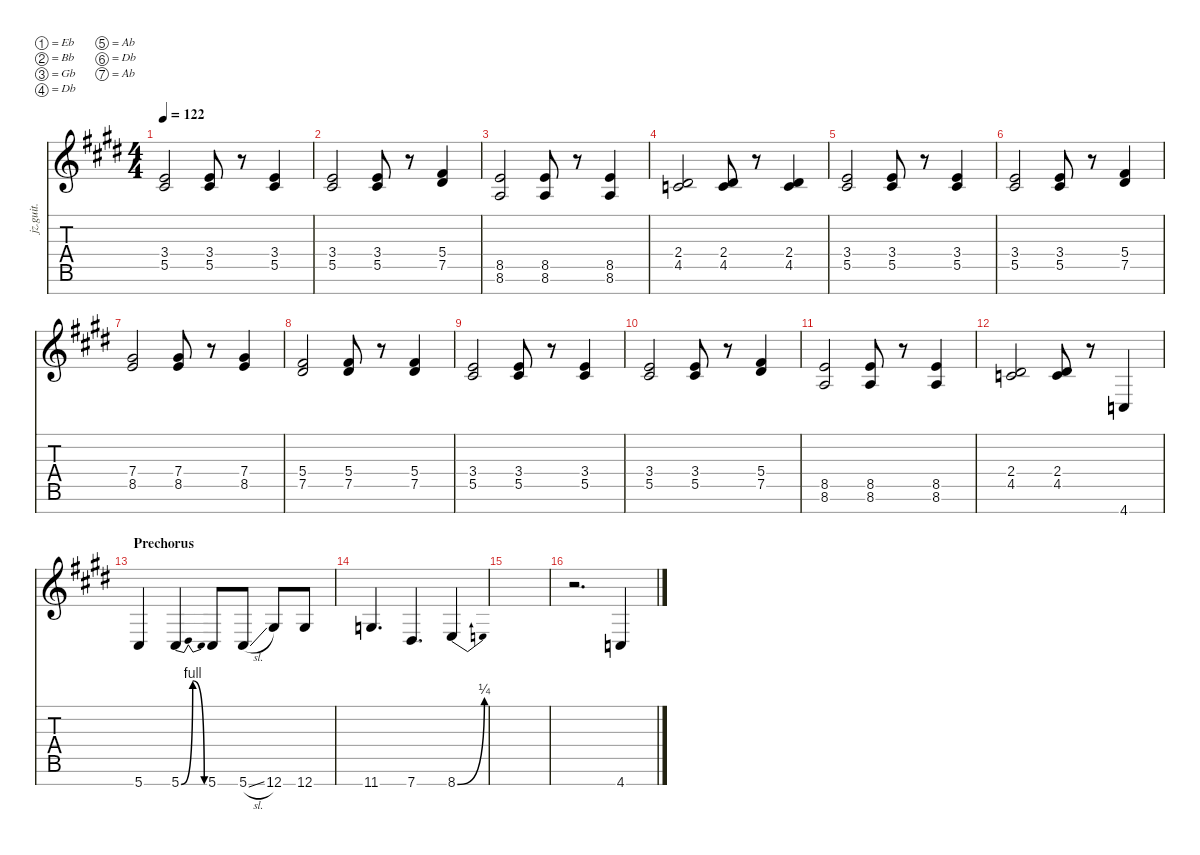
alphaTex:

\defaultSystemsLayout 4
\hideDynamics
\bracketExtendMode nobrackets
\otherSystemsTrackNameOrientation horizontal
\track ("Kaoru" "jz.guit.") {instrument electricguitarjazz}
\staff {score tabs}
\tuning (Eb4 Bb3 Gb3 Db3 Ab2 Db2 Ab1)
\ts (4 4)
\tempo 122
\clef g2
\ks c#minor
(5.5{acc #} 3.4{acc forcenatural}).2{dy mf} (3.4{acc forcenatural} 5.5{acc #}).8 r.8 (5.5{acc #} 3.4{acc forcenatural}).4 |
(5.5{acc #} 3.4{acc forcenatural}).2 (3.4{acc forcenatural} 5.5{acc #}).8 r.8 (7.5{acc #} 5.4{acc #}).4 |
(8.5{acc forcenatural} 8.6{acc forcenatural}).2 (8.5{acc forcenatural} 8.6{acc forcenatural}).8 r.8 (8.5{acc forcenatural} 8.6{acc forcenatural}).4 |
(4.5{acc forcenatural} 2.4{acc #}).2 (4.5{acc forcenatural} 2.4{acc #}).8 r.8 (4.5{acc forcenatural} 2.4{acc #}).4 |
(5.5{acc #} 3.4{acc forcenatural}).2 (3.4{acc forcenatural} 5.5{acc #}).8 r.8 (5.5{acc #} 3.4{acc forcenatural}).4 |
(5.5{acc #} 3.4{acc forcenatural}).2 (3.4{acc forcenatural} 5.5{acc #}).8 r.8 (7.5{acc #} 5.4{acc #}).4 |
(8.5{acc forcenatural} 7.4{acc #}).2 (7.4{acc #} 8.5{acc forcenatural}).8 r.8 (8.5{acc forcenatural} 7.4{acc #}).4 |
(7.5{acc #} 5.4{acc #}).2 (5.4{acc #} 7.5{acc #}).8 r.8 (7.5{acc #} 5.4{acc #}).4 |
(5.5{acc #} 3.4{acc forcenatural}).2 (3.4{acc forcenatural} 5.5{acc #}).8 r.8 (5.5{acc #} 3.4{acc forcenatural}).4 |
(5.5{acc #} 3.4{acc forcenatural}).2 (3.4{acc forcenatural} 5.5{acc #}).8 r.8 (7.5{acc #} 5.4{acc #}).4 |
(8.5{acc forcenatural} 8.6{acc forcenatural}).2 (8.5{acc forcenatural} 8.6{acc forcenatural}).8 r.8 (8.5{acc forcenatural} 8.6{acc forcenatural}).4 |
(4.5{acc forcenatural} 2.4{acc #}).2{instrument overdrivenguitar} (4.5{acc forcenatural} 2.4{acc #}).8 r.8 4.7{acc forcenatural}.4 |
\section ("" "Prechorus")
5.7{acc #}.4 5.7{be (bendrelease 0 0 28.799999999999997 4 28.799999999999997 4 59.4 0) acc #}.4 5.7{acc #}.8 5.7{sl acc #}.8 12.7{acc #}.8 12.7{acc #}.8 |
11.7{acc forcenatural}.4{d} 7.7{acc #}.4{d} 8.7{be (bend 0 0 59.4 1) acc forcenatural}.4 |
|
r.2{d} 4.7{acc forcenatural}.4
